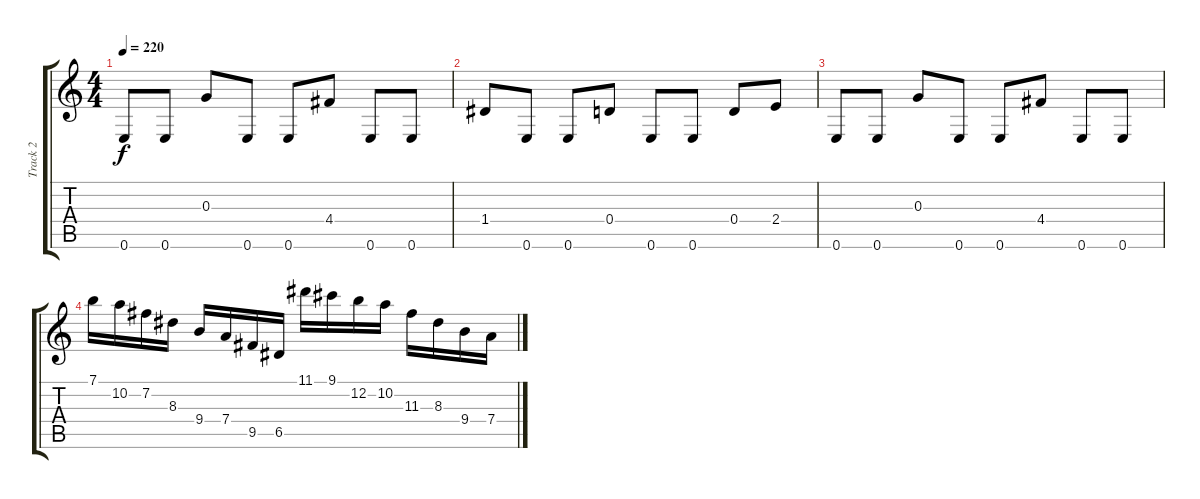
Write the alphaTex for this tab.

\track ("Track 2" "Track 2") {instrument overdrivenguitar}
\staff {score tabs}
\tuning (E4 B3 G3 D3 A2 E2) {hide}
\ts (4 4)
\tempo 220
\clef g2
\ks c
0.6.8{dy f} 0.6.8 0.3.8 0.6.8 0.6.8 4.4.8 0.6.8 0.6.8 |
1.4.8 0.6.8 0.6.8 0.4.8 0.6.8 0.6.8 0.4.8 2.4.8 |
0.6.8 0.6.8 0.3.8 0.6.8 0.6.8 4.4.8 0.6.8 0.6.8 |
7.1.16 10.2.16 7.2.16 8.3.16 9.4.16 7.4.16 9.5.16 6.5.16 11.1.16 9.1.16 12.2.16 10.2.16 11.3.16 8.3.16 9.4.16 7.4.16
